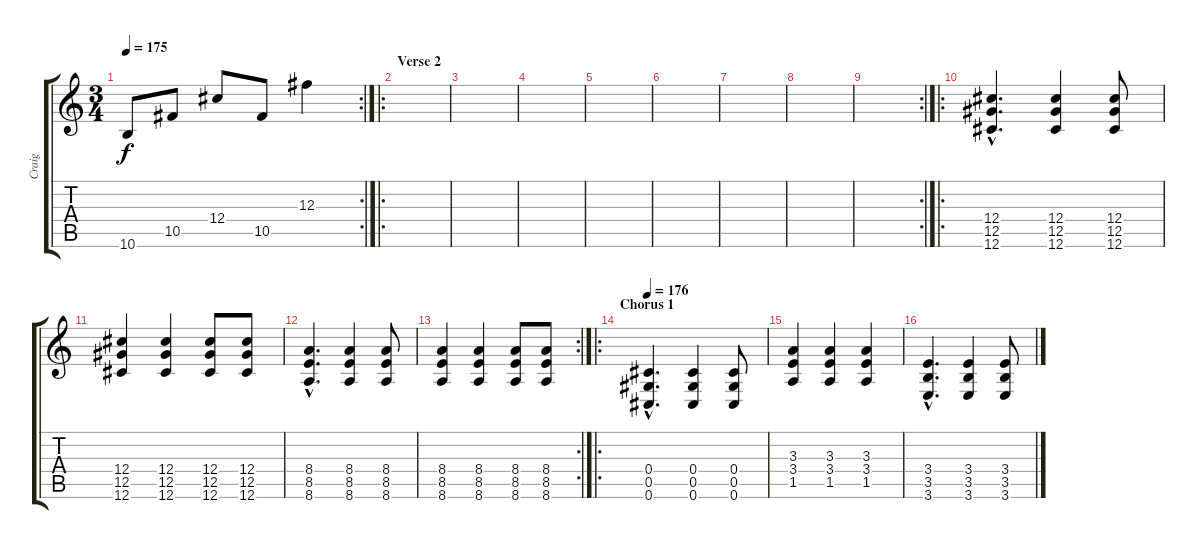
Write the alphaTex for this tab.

\track ("Craig" "Craig") {instrument distortionguitar}
\staff {score tabs}
\tuning (Eb4 Bb3 Gb3 Db3 Ab2 Db2) {hide}
\rc 2
\ts (3 4)
\tempo 175
\clef g2
\ks c
10.6.8{dy f} 10.5.8 12.4.8 10.5.8 12.3.4 |
\ro
\section ("" "Verse 2")
|
|
|
|
|
|
|
\rc 2
|
\ro
(12.4{hac} 12.5{hac} 12.6{hac}).4{d} (12.4 12.5 12.6).4 (12.4 12.5 12.6).8 |
(12.4 12.5 12.6).4 (12.4 12.5 12.6).4 (12.4 12.5 12.6).8 (12.4 12.5 12.6).8 |
(8.4{hac} 8.5{hac} 8.6{hac}).4{d} (8.4 8.5 8.6).4 (8.4 8.5 8.6).8 |
\rc 2
(8.4 8.5 8.6).4 (8.4 8.5 8.6).4 (8.4 8.5 8.6).8 (8.4 8.5 8.6).8 |
\ro
\section ("" "Chorus 1")
\tempo 176
(0.4{hac} 0.5{hac} 0.6{hac}).4{d} (0.4 0.5 0.6).4 (0.4 0.5 0.6).8 |
(3.3 3.4 1.5).4 (3.3 3.4 1.5).4 (3.3 3.4 1.5).4 |
(3.4{hac} 3.5{hac} 3.6{hac}).4{d} (3.4 3.5 3.6).4 (3.4 3.5 3.6).8
